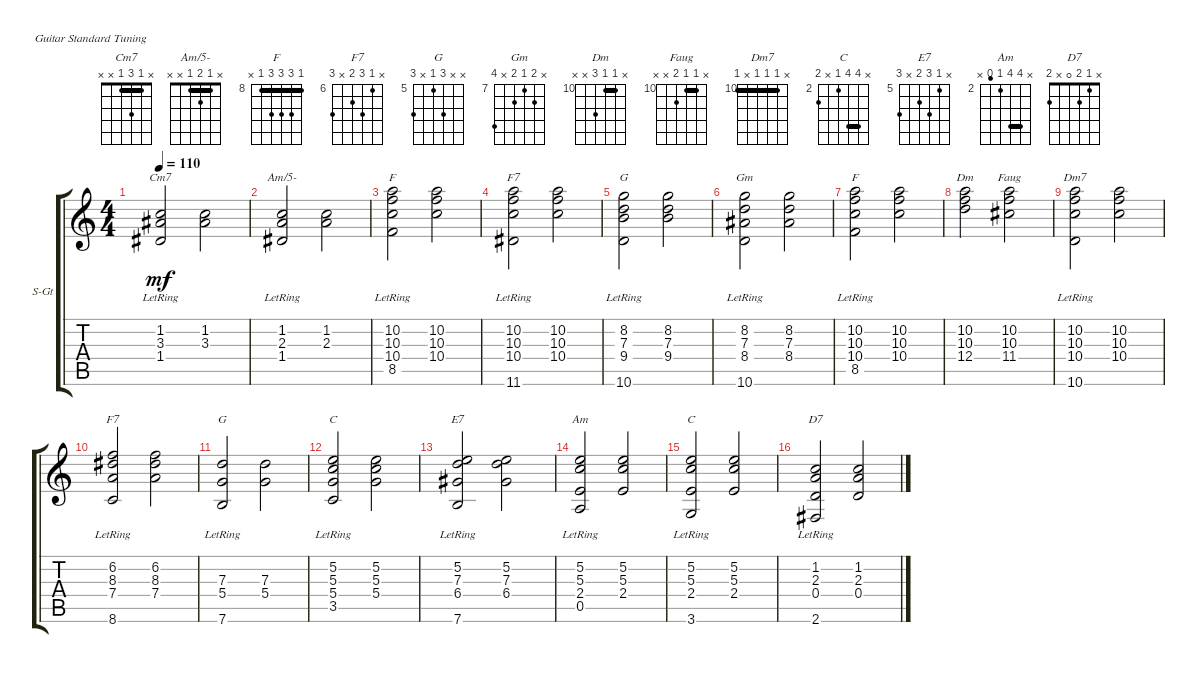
\bracketExtendMode groupsimilarinstruments
\firstSystemTrackNameOrientation horizontal
\otherSystemsTrackNameOrientation horizontal
\track ("Guitare n°1" "S-Gt") {instrument acousticguitarsteel}
\staff {score tabs}
\tuning (E4 B3 G3 D3 A2 E2)
\chord ("Cm7" x 1 3 1 x x) {barre 1}
\chord ("Am/5-" x 1 2 1 x x) {barre 1}
\chord ("F" 8 10 10 10 8 x) {firstfret 8 barre 8}
\chord ("F7" x 10 10 10 x 11) {firstfret 10 barre (10 10)}
\chord ("G" x 8 7 9 x 10) {firstfret 7}
\chord ("Gm" x 8 7 8 x 10) {firstfret 7}
\chord ("Dm" x 10 10 12 x x) {firstfret 10 barre 10}
\chord ("Faug" x 10 10 11 x x) {firstfret 10 barre 10}
\chord ("Dm7" x 10 10 10 x 10) {firstfret 10 barre (10 10 10)}
\chord ("F7" x 6 8 7 x 8) {firstfret 6}
\chord ("G" x x 7 5 x 7) {firstfret 5}
\chord ("C" x 5 5 5 3 x) {firstfret 3}
\chord ("E7" x 5 7 6 x 7) {firstfret 5}
\chord ("Am" x 5 5 2 1 x) {firstfret 2 barre 5}
\chord ("C" x 5 5 2 x 3) {firstfret 2 barre 5}
\chord ("D7" x 1 2 0 x 2)
\ts (4 4)
\tempo 110
\clef g2
\ks c
(1.2 3.3 1.4{lr}).2{ch "Cm7" dy mf} (1.2 3.3).2 |
(1.2 2.3 1.4{lr}).2{ch "Am/5-"} (1.2 2.3).2 |
(10.2 10.3 10.4{lr} 8.5).2{ch "F"} (10.2 10.3 10.4).2 |
(10.2 10.3 10.4 11.6{lr}).2{ch "F7"} (10.2 10.3 10.4).2 |
(8.2 7.3 9.4 10.6{lr}).2{ch "G"} (8.2 7.3 9.4).2 |
(8.2 7.3 8.4 10.6{lr}).2{ch "Gm"} (8.2 7.3 8.4).2 |
(10.2 10.3 10.4{lr} 8.5).2{ch "F"} (10.2 10.3 10.4).2 |
(10.2 10.3 12.4).2{ch "Dm"} (10.2 10.3 11.4).2{ch "Faug"} |
(10.2 10.3{lr} 10.4 10.6).2{ch "Dm7"} (10.2 10.3 10.4).2 |
(6.2 8.3 7.4 8.6{lr}).2{ch "F7"} (6.2 8.3 7.4).2 |
(7.3 5.4 7.6{lr}).2{ch "G"} (7.3 5.4).2 |
(5.2 5.3 5.4 3.5{lr}).2{ch "C"} (5.2 5.3 5.4).2 |
(5.2 7.3 6.4 7.6{lr}).2{ch "E7"} (5.2 7.3 6.4).2 |
(5.2{lr} 5.3{lr} 2.4{lr} 0.5).2{ch "Am"} (5.2 5.3 2.4).2 |
(5.2{lr} 5.3{lr} 2.4{lr} 3.6).2{ch "C"} (5.2 5.3 2.4).2 |
(1.2{lr} 2.3{lr} 0.4{lr} 2.6).2{ch "D7"} (1.2 2.3 0.4).2
